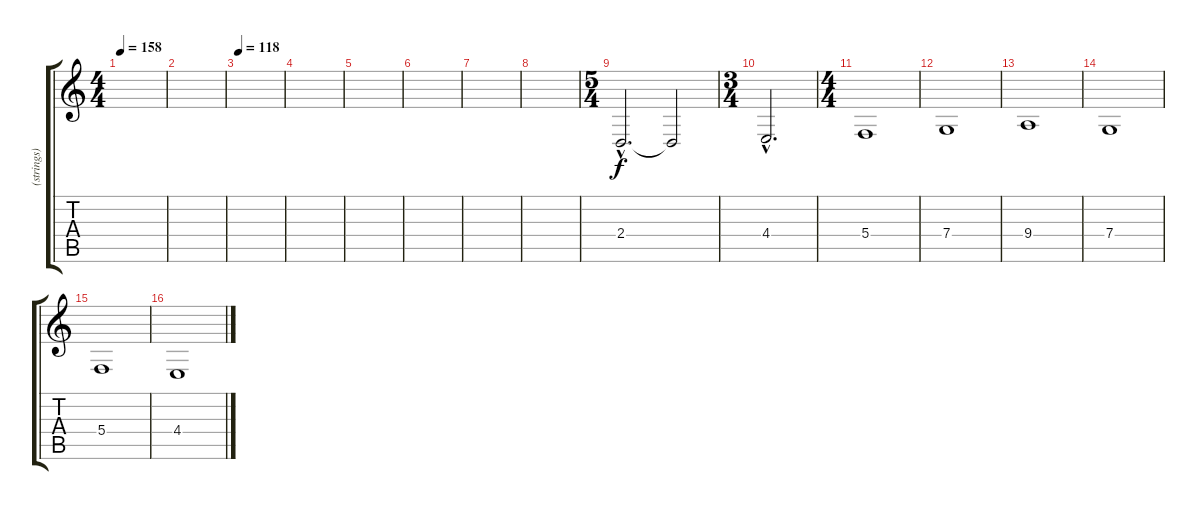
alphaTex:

\track ("(strings)" "(strings)") {instrument choiraahs}
\staff {score tabs}
\tuning (D4 A3 F3 C3 G2 D2) {hide}
\ts (4 4)
\tempo 158
\clef g2
\ks c
|
|
\tempo 118
|
|
|
|
|
|
\ts (5 4)
2.4{hac}.2{d balance 8 instrument tremolostrings} 2.4{t}.2 |
\ts (3 4)
4.4{hac}.2{d} |
\ts (4 4)
5.4.1 |
7.4.1 |
9.4.1 |
7.4.1 |
5.4.1 |
4.4.1
